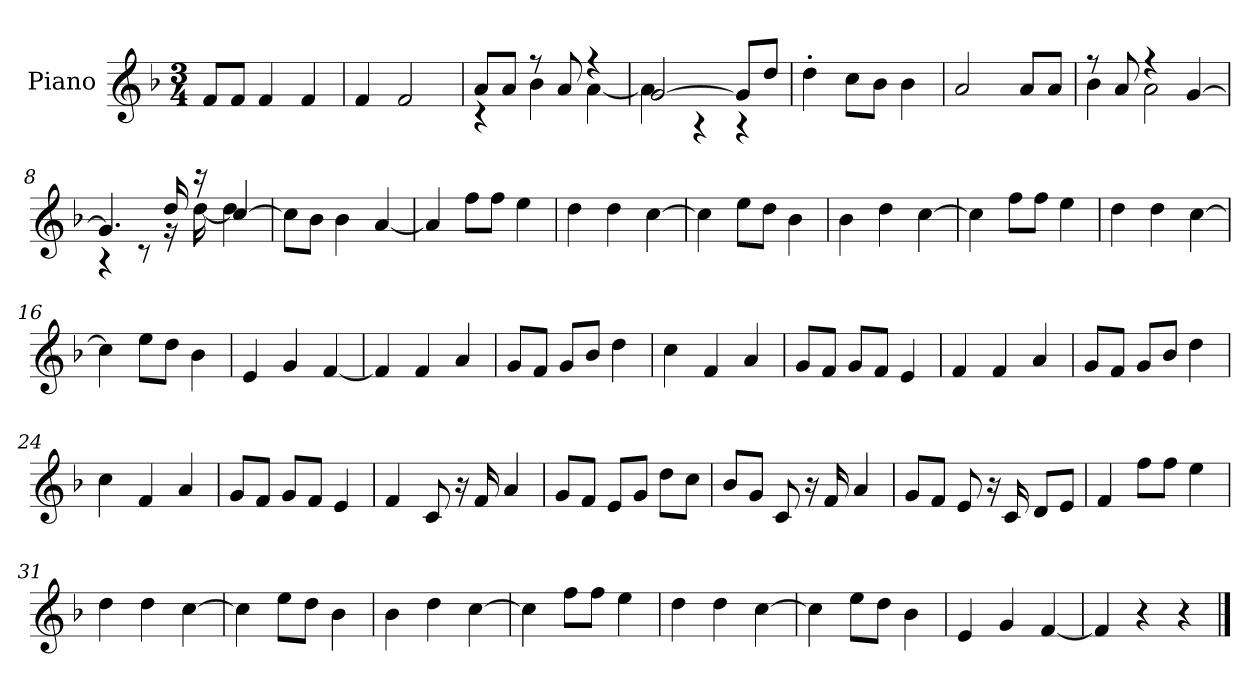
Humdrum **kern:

**kern
*part1
*staff1
*I"Piano
*I'P-no
*clefG2
*k[b-]
*M3/4
*MM180
=1
8f/L
8f/J
4f/
4f/
=2
4f/
2f/
=3
*^
8a/L	4r
8a/J	.
8r	4b-\
8a/	.
4r	[4a\
=4	=4
[2g/	4a\]
.	4r
8g/L]	4r
8dd/J	.
*v	*v
=5
4dd'\
8cc\L
8b-\J
4b-\
=6
2a/
8a/L
8a/J
=7
*^
8r	4b-\
8a/	.
4r	2a\
[4g/	.
=8	=8
4.g/]	4r
.	8r
16dd/	16r
16r	[16dd\
[4cc/	4dd\]
*v	*v
!!LO:LB:g=z
=9
8cc\L]
8b-\J
4b-\
[4a/
=10
4a/]
8ff\L
8ff\J
4ee\
=11
4dd\
4dd\
[4cc\
=12
4cc\]
8ee\L
8dd\J
4b-\
=13
4b-\
4dd\
[4cc\
=14
4cc\]
8ff\L
8ff\J
4ee\
=15
4dd\
4dd\
[4cc\
=16
4cc\]
8ee\L
8dd\J
4b-\
=17
4e/
4g/
[4f/
=18
4f/]
4f/
4a/
!!LO:LB:g=z
=19
8g/L
8f/J
8g/L
8b-/J
4dd\
=20
4cc\
4f/
4a/
=21
8g/L
8f/J
8g/L
8f/J
4e/
=22
4f/
4f/
4a/
=23
8g/L
8f/J
8g/L
8b-/J
4dd\
=24
4cc\
4f/
4a/
=25
8g/L
8f/J
8g/L
8f/J
4e/
=26
4f/
8c/
16r
16f/
4a/
!!LO:LB:g=z
=27
8g/L
8f/J
8e/L
8g/J
8dd\L
8cc\J
=28
8b-/L
8g/J
8c/
16r
16f/
4a/
=29
8g/L
8f/J
8e/
16r
16c/
8d/L
8e/J
=30
4f/
8ff\L
8ff\J
4ee\
=31
4dd\
4dd\
[4cc\
=32
4cc\]
8ee\L
8dd\J
4b-\
=33
4b-\
4dd\
[4cc\
=34
4cc\]
8ff\L
8ff\J
4ee\
!!LO:LB:g=z
=35
4dd\
4dd\
[4cc\
=36
4cc\]
8ee\L
8dd\J
4b-\
=37
4e/
4g/
[4f/
=38
4f/]
4r
4r
==
*-
